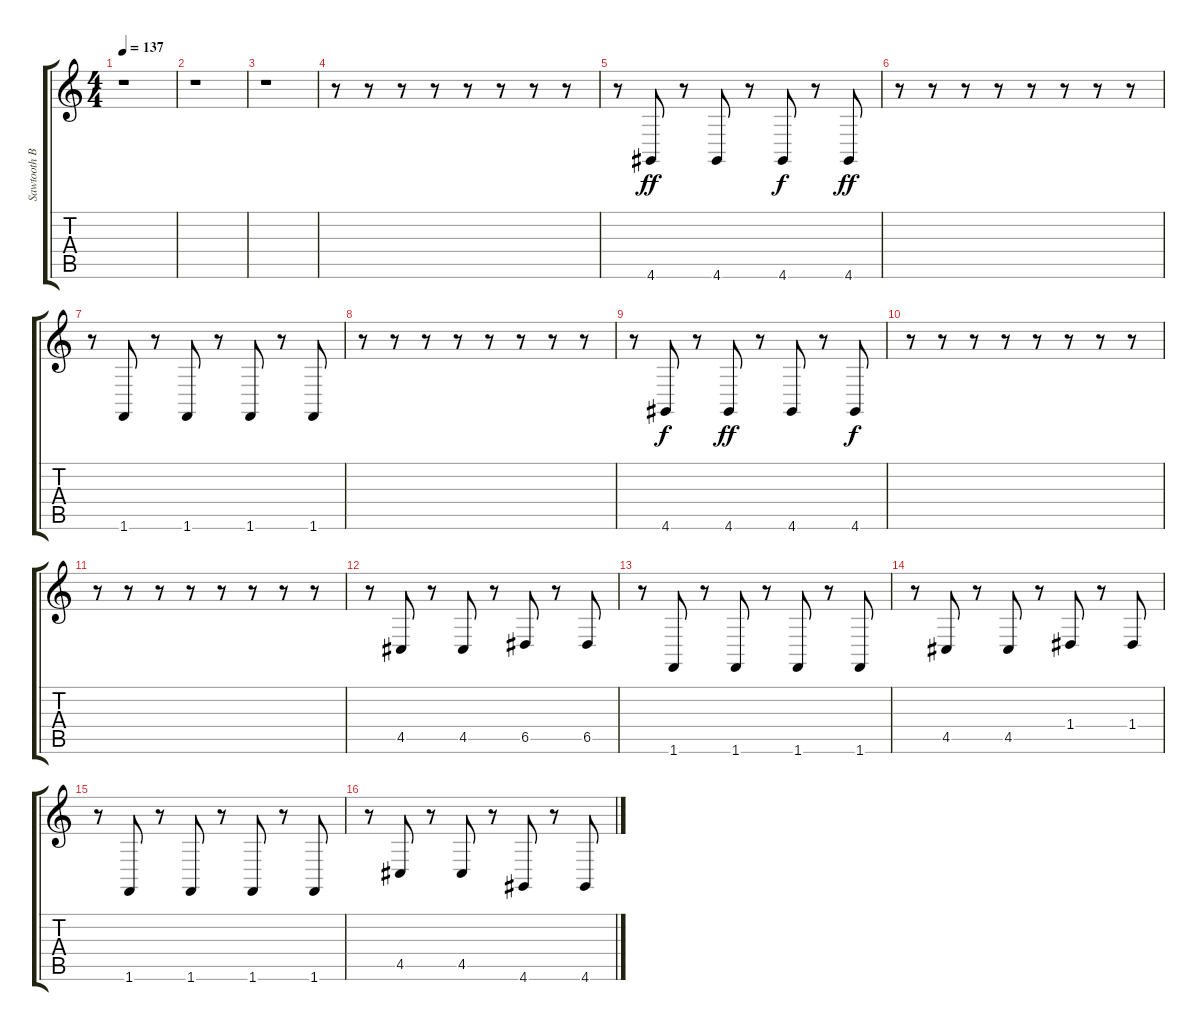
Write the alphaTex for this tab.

\track ("Sawtooth Bass (Keyboard)" "Sawtooth B") {instrument lead2sawtooth}
\staff {score tabs}
\tuning (E4 B3 G3 D3 A2 E2) {hide}
\ts (4 4)
\tempo 137
\clef g2
\ks c
r.1{dy f} |
r.1 |
r.1 |
r.8 r.8 r.8 r.8 r.8 r.8 r.8 r.8 |
r.8 4.6.8{dy ff} r.8 4.6.8 r.8 4.6.8{dy f} r.8 4.6.8{dy ff} |
r.8 r.8 r.8 r.8 r.8 r.8 r.8 r.8 |
r.8 1.6.8 r.8 1.6.8 r.8 1.6.8 r.8 1.6.8 |
r.8 r.8 r.8 r.8 r.8 r.8 r.8 r.8 |
r.8 4.6.8{dy f} r.8 4.6.8{dy ff} r.8 4.6.8 r.8 4.6.8{dy f} |
r.8 r.8 r.8 r.8 r.8 r.8 r.8 r.8 |
r.8 r.8 r.8 r.8 r.8 r.8 r.8 r.8 |
r.8 4.5.8 r.8 4.5.8 r.8 6.5.8 r.8 6.5.8 |
r.8 1.6.8 r.8 1.6.8 r.8 1.6.8 r.8 1.6.8 |
r.8 4.5.8 r.8 4.5.8 r.8 1.4.8 r.8 1.4.8 |
r.8 1.6.8 r.8 1.6.8 r.8 1.6.8 r.8 1.6.8 |
r.8 4.5.8 r.8 4.5.8 r.8 4.6.8 r.8 4.6.8
